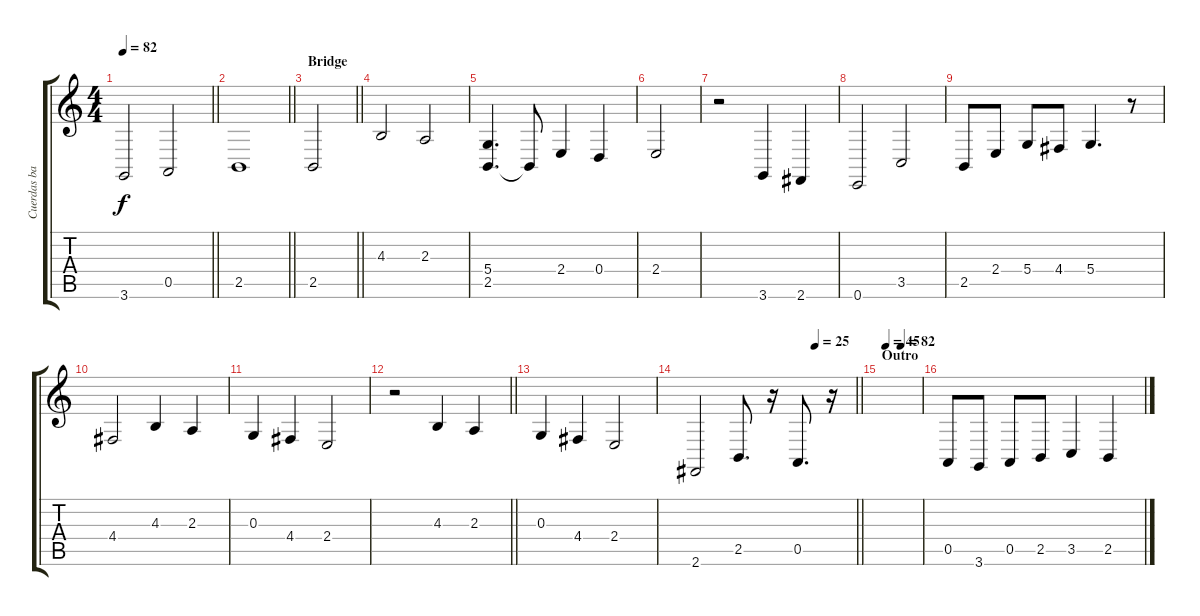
\track ("Cuerdas bajo" "Cuerdas ba") {instrument cello}
\staff {score tabs}
\tuning (E4 B3 G3 D3 A2 E2) {hide}
\ts (4 4)
\tempo 82
\clef g2
\barLineRight lightlight
\ks c
3.6.2{dy f} 0.5.2 |
\barLineRight lightlight
2.5.1 |
\section ("" "Bridge")
\barLineRight lightlight
2.5.2 |
4.3.2 2.3.2 |
(5.4 2.5).4{d} 2.5{t}.8 2.4.4 0.4.4 |
2.4.2 |
r.2 3.6.4 2.6.4 |
0.6.2 3.5.2 |
2.5.8 2.4.8 5.4.8 4.4.8 5.4.4{d} r.8 |
4.4.2 4.3.4 2.3.4 |
0.3.4 4.4.4 2.4.2 |
\barLineRight lightlight
r.2 4.3.4 2.3.4 |
0.3.4 4.4.4 2.4.2 |
\tempo (25 0.75)
\barLineRight lightlight
2.6.2 2.5.8{d} r.16 0.5.8{d} r.16 |
\section ("" "Outro")
\tempo (82 0.5)
\tempo (45 0.125)
|
0.5.8 3.6.8 0.5.8 2.5.8 3.5.4 2.5.4
